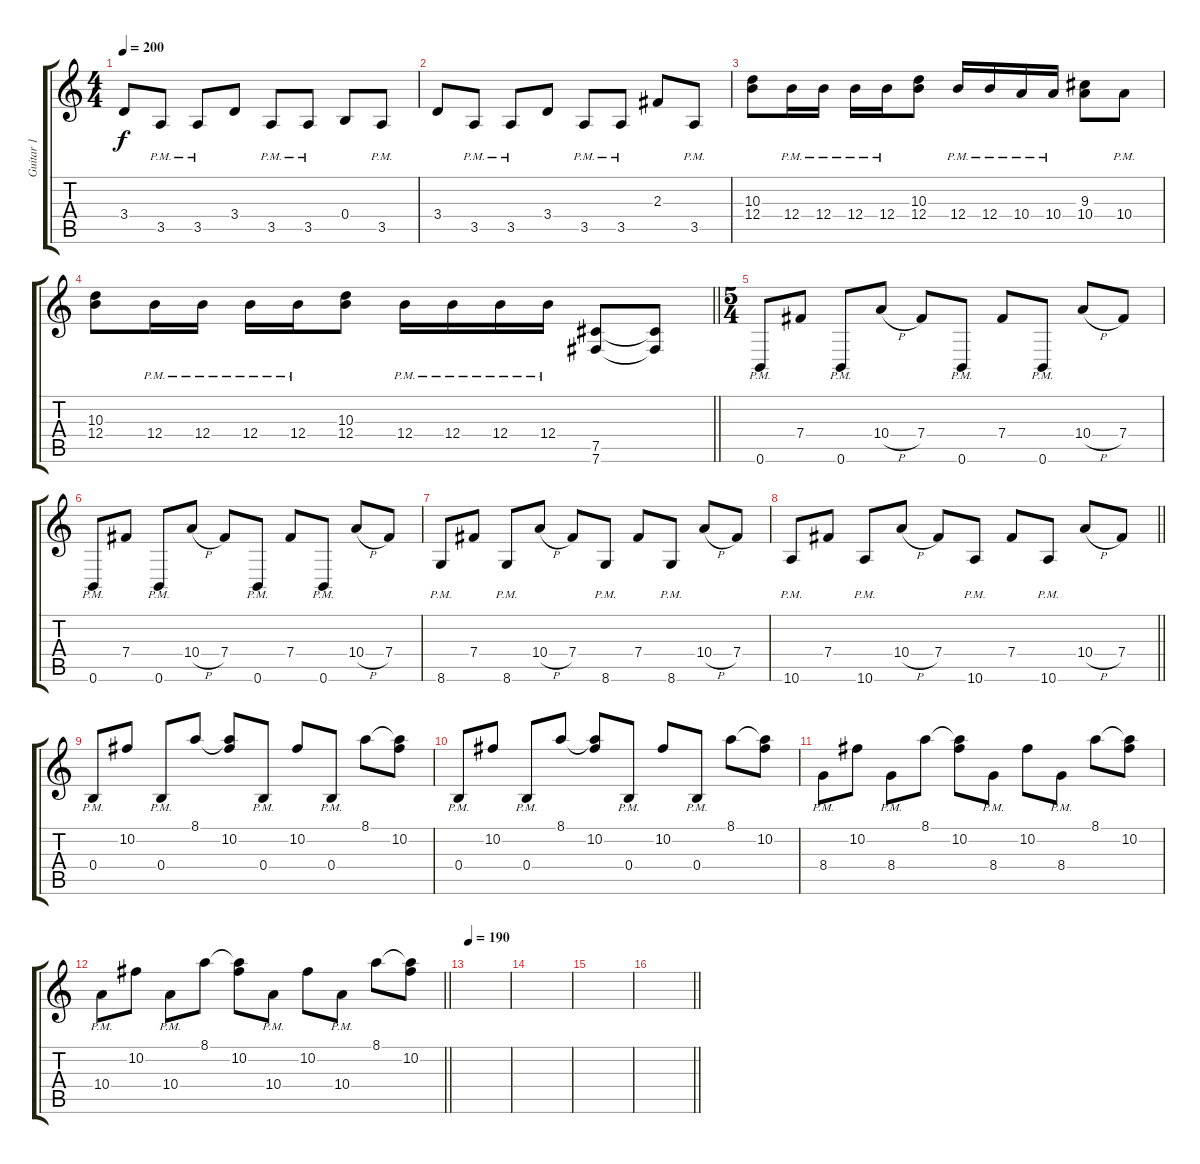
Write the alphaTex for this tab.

\track ("Guitar 1" "Guitar 1") {instrument distortionguitar}
\staff {score tabs}
\tuning (Db4 Ab3 E3 B2 Gb2 B1) {hide}
\ts (4 4)
\tempo 200
\clef g2
\ks c
3.4.8{dy f} 3.5{pm}.8 3.5{pm}.8 3.4.8 3.5{pm}.8 3.5{pm}.8 0.4.8 3.5{pm}.8 |
3.4.8 3.5{pm}.8 3.5{pm}.8 3.4.8 3.5{pm}.8 3.5{pm}.8 2.3.8 3.5{pm}.8 |
(10.3 12.4).8 12.4{pm}.16 12.4{pm}.16 12.4{pm}.16 12.4{pm}.16 (10.3 12.4).8 12.4{pm}.16 12.4{pm}.16 10.4{pm}.16 10.4{pm}.16 (9.3 10.4).8 10.4{pm}.8 |
\barLineRight lightlight
(10.3 12.4).8 12.4{pm}.16 12.4{pm}.16 12.4{pm}.16 12.4{pm}.16 (10.3 12.4).8 12.4{pm}.16 12.4{pm}.16 12.4{pm}.16 12.4{pm}.16 (7.5 7.6).8 (7.5{t} 7.6{t}).8 |
\ts (5 4)
0.6{pm}.8 7.4.8 0.6{pm}.8 10.4{h}.8 7.4.8 0.6{pm}.8 7.4.8 0.6{pm}.8 10.4{h}.8 7.4.8 |
0.6{pm}.8 7.4.8 0.6{pm}.8 10.4{h}.8 7.4.8 0.6{pm}.8 7.4.8 0.6{pm}.8 10.4{h}.8 7.4.8 |
8.6{pm}.8 7.4.8 8.6{pm}.8 10.4{h}.8 7.4.8 8.6{pm}.8 7.4.8 8.6{pm}.8 10.4{h}.8 7.4.8 |
\barLineRight lightlight
10.6{pm}.8 7.4.8 10.6{pm}.8 10.4{h}.8 7.4.8 10.6{pm}.8 7.4.8 10.6{pm}.8 10.4{h}.8 7.4.8 |
0.4{pm}.8 10.2.8 0.4{pm}.8 8.1.8 (8.1{t} 10.2).8 0.4{pm}.8 10.2.8 0.4{pm}.8 8.1.8 (8.1{t} 10.2).8 |
0.4{pm}.8 10.2.8 0.4{pm}.8 8.1.8 (8.1{t} 10.2).8 0.4{pm}.8 10.2.8 0.4{pm}.8 8.1.8 (8.1{t} 10.2).8 |
8.4{pm}.8 10.2.8 8.4{pm}.8 8.1.8 (8.1{t} 10.2).8 8.4{pm}.8 10.2.8 8.4{pm}.8 8.1.8 (8.1{t} 10.2).8 |
\barLineRight lightlight
10.4{pm}.8 10.2.8 10.4{pm}.8 8.1.8 (8.1{t} 10.2).8 10.4{pm}.8 10.2.8 10.4{pm}.8 8.1.8 (8.1{t} 10.2).8 |
\tempo 190
|
|
|
\barLineRight lightlight
